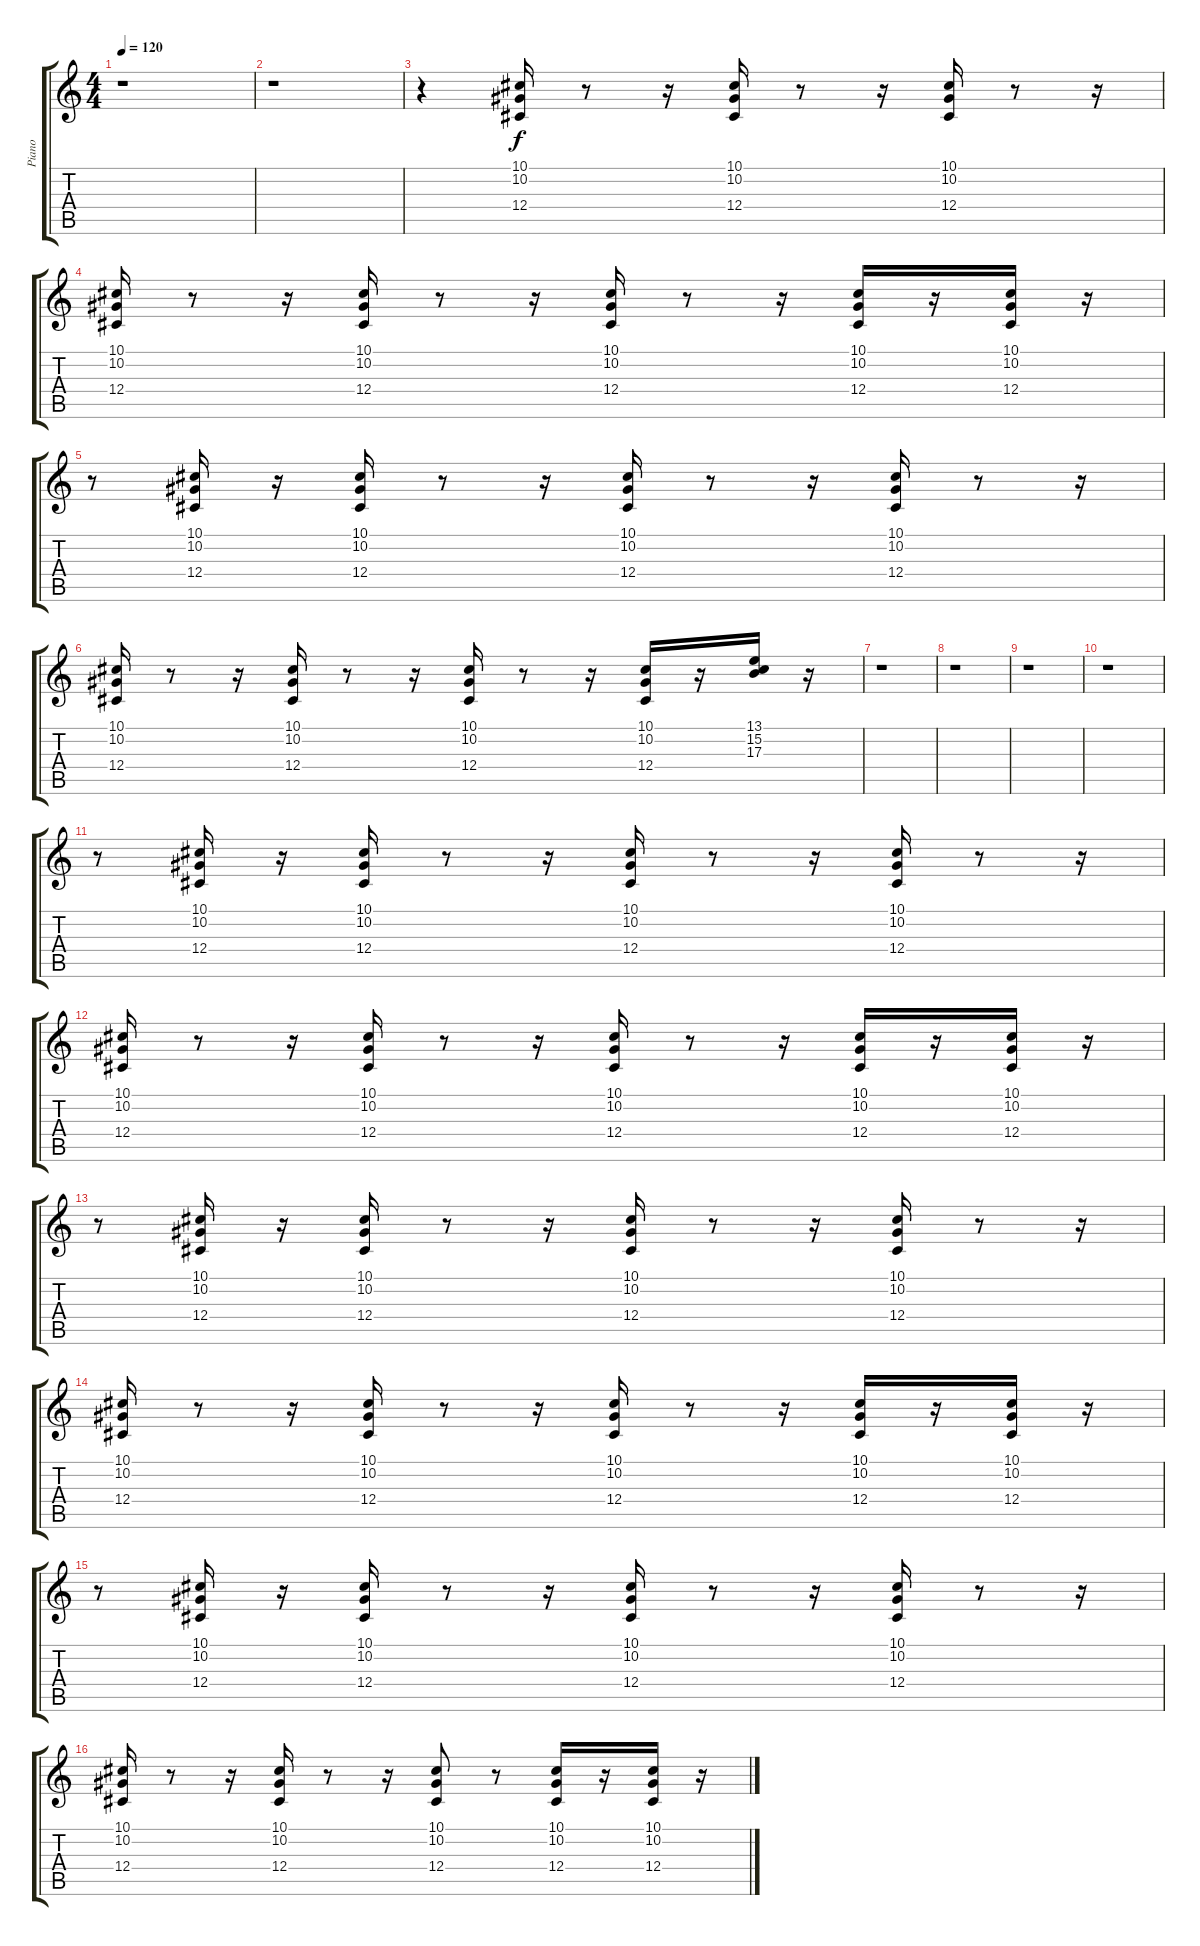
\track ("Piano" "Piano") {instrument acousticgrandpiano}
\staff {score tabs}
\tuning (Eb4 Bb3 Gb3 Db3 Ab2 Eb2) {hide}
\ts (4 4)
\tempo 120
\clef g2
\ks c
r.1{dy f instrument acousticgrandpiano} |
r.1 |
r.4 (10.1 10.2 12.4).16 r.8 r.16 (10.1 10.2 12.4).16 r.8 r.16 (10.1 10.2 12.4).16 r.8 r.16 |
(10.1 10.2 12.4).16 r.8 r.16 (10.1 10.2 12.4).16 r.8 r.16 (10.1 10.2 12.4).16 r.8 r.16 (10.1 10.2 12.4).16 r.16 (10.1 10.2 12.4).16 r.16 |
r.8 (10.1 10.2 12.4).16 r.16 (10.1 10.2 12.4).16 r.8 r.16 (10.1 10.2 12.4).16 r.8 r.16 (10.1 10.2 12.4).16 r.8 r.16 |
(10.1 10.2 12.4).16 r.8 r.16 (10.1 10.2 12.4).16 r.8 r.16 (10.1 10.2 12.4).16 r.8 r.16 (10.1 10.2 12.4).16 r.16 (13.1 15.2 17.3).16 r.16 |
r.1 |
r.1 |
r.1 |
r.1 |
r.8 (10.1 10.2 12.4).16 r.16 (10.1 10.2 12.4).16 r.8 r.16 (10.1 10.2 12.4).16 r.8 r.16 (10.1 10.2 12.4).16 r.8 r.16 |
(10.1 10.2 12.4).16 r.8 r.16 (10.1 10.2 12.4).16 r.8 r.16 (10.1 10.2 12.4).16 r.8 r.16 (10.1 10.2 12.4).16 r.16 (10.1 10.2 12.4).16 r.16 |
r.8 (10.1 10.2 12.4).16 r.16 (10.1 10.2 12.4).16 r.8 r.16 (10.1 10.2 12.4).16 r.8 r.16 (10.1 10.2 12.4).16 r.8 r.16 |
(10.1 10.2 12.4).16 r.8 r.16 (10.1 10.2 12.4).16 r.8 r.16 (10.1 10.2 12.4).16 r.8 r.16 (10.1 10.2 12.4).16 r.16 (10.1 10.2 12.4).16 r.16 |
r.8 (10.1 10.2 12.4).16 r.16 (10.1 10.2 12.4).16 r.8 r.16 (10.1 10.2 12.4).16 r.8 r.16 (10.1 10.2 12.4).16 r.8 r.16 |
(10.1 10.2 12.4).16 r.8 r.16 (10.1 10.2 12.4).16 r.8 r.16 (10.1 10.2 12.4).8 r.8 (10.1 10.2 12.4).16 r.16 (10.1 10.2 12.4).16 r.16
